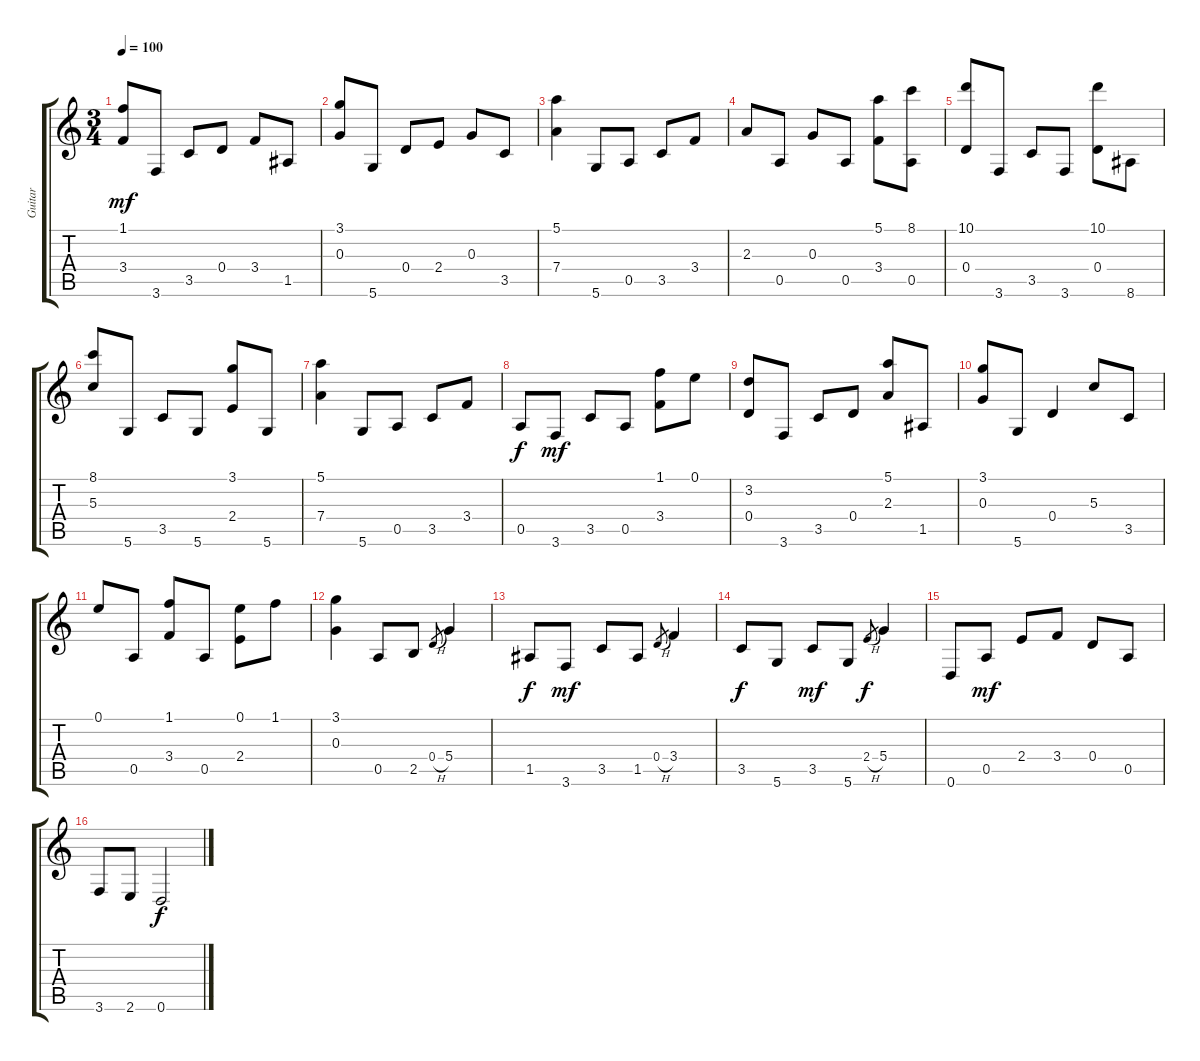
\track ("Guitar" "Guitar") {instrument acousticguitarsteel}
\staff {score tabs}
\tuning (E4 B3 G3 D3 A2 D2) {hide}
\ts (3 4)
\tempo 100
\clef g2
\ks c
(1.1 3.4).8{dy mf} 3.6.8 3.5.8 0.4.8 3.4.8 1.5.8 |
(3.1 0.3).8 5.6.8 0.4.8 2.4.8 0.3.8 3.5.8 |
(5.1 7.4).4 5.6.8 0.5.8 3.5.8 3.4.8 |
2.3.8 0.5.8 0.3.8 0.5.8 (5.1 3.4).8 (8.1 0.5).8 |
(10.1 0.4).8 3.6.8 3.5.8 3.6.8 (10.1 0.4).8 8.6.8 |
(8.1 5.3).8 5.6.8 3.5.8 5.6.8 (3.1 2.4).8 5.6.8 |
(5.1 7.4).4 5.6.8 0.5.8 3.5.8 3.4.8 |
0.5.8{dy f} 3.6.8{dy mf} 3.5.8 0.5.8 (1.1 3.4).8 0.1.8 |
(3.2 0.4).8 3.6.8 3.5.8 0.4.8 (5.1 2.3).8 1.5.8 |
(3.1 0.3).8 5.6.8 0.4.4 5.3.8 3.5.8 |
0.1.8 0.5.8 (1.1 3.4).8 0.5.8 (0.1 2.4).8 1.1.8 |
(3.1 0.3).4 0.5.8 2.5.8 0.4{h}.8{gr} 5.4.4 |
1.5.8{dy f} 3.6.8{dy mf} 3.5.8 1.5.8 0.4{h}.8{gr} 3.4.4 |
3.5.8{dy f} 5.6.8 3.5.8{dy mf} 5.6.8 2.4{h}.8{gr dy f} 5.4.4 |
0.6.8 0.5.8{dy mf} 2.4.8 3.4.8 0.4.8 0.5.8 |
3.6.8 2.6.8 0.6.2{dy f}
